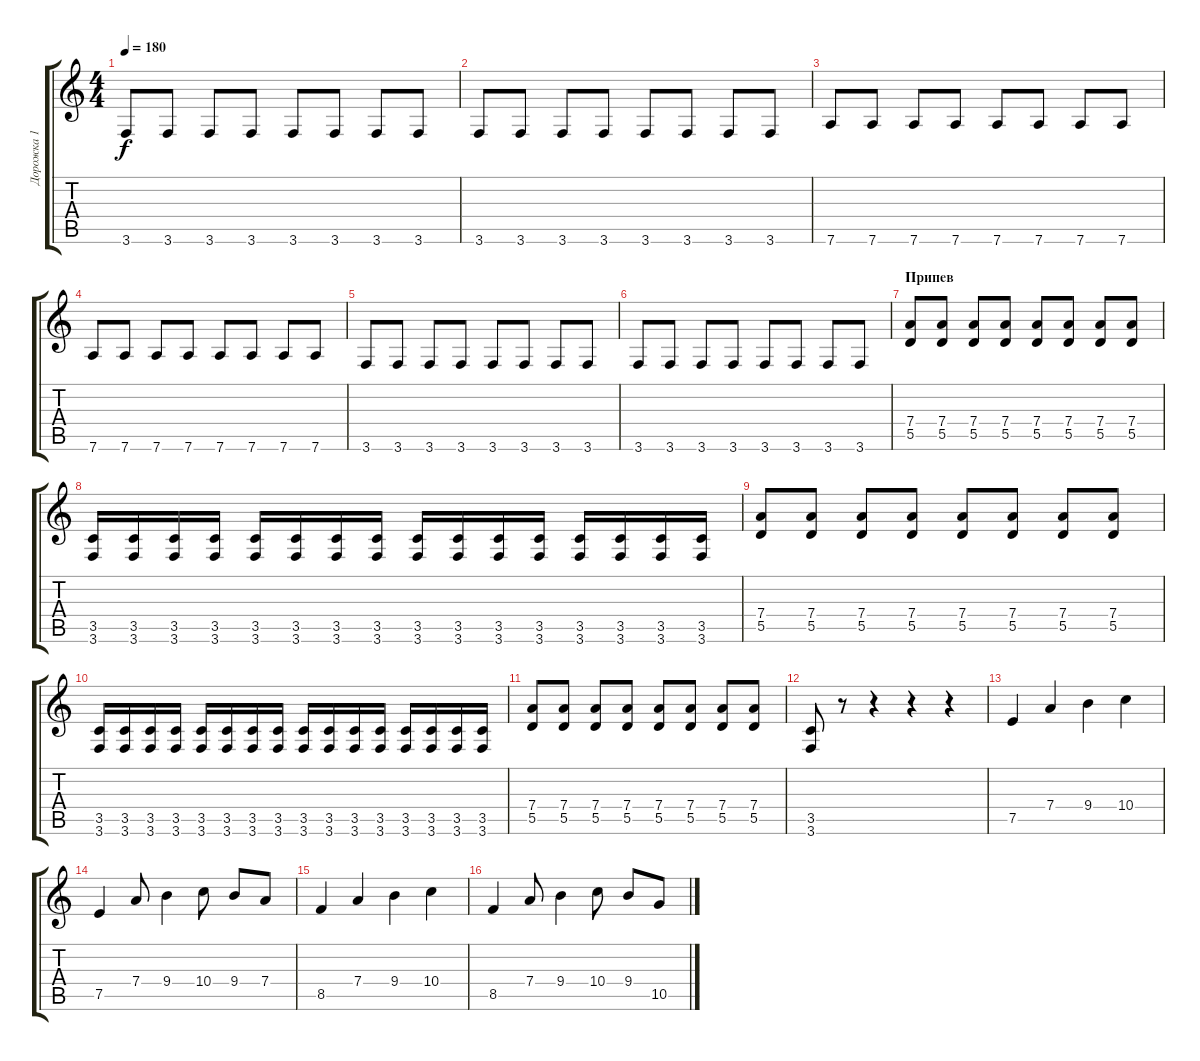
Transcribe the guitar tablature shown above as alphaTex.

\track ("Дорожка 1" "Дорожка 1") {instrument distortionguitar}
\staff {score tabs}
\tuning (E4 B3 G3 D3 A2 D2) {hide}
\ts (4 4)
\tempo 180
\clef g2
\ks c
3.6.8{dy f} 3.6.8 3.6.8 3.6.8 3.6.8 3.6.8 3.6.8 3.6.8 |
3.6.8 3.6.8 3.6.8 3.6.8 3.6.8 3.6.8 3.6.8 3.6.8 |
7.6.8 7.6.8 7.6.8 7.6.8 7.6.8 7.6.8 7.6.8 7.6.8 |
7.6.8 7.6.8 7.6.8 7.6.8 7.6.8 7.6.8 7.6.8 7.6.8 |
3.6.8 3.6.8 3.6.8 3.6.8 3.6.8 3.6.8 3.6.8 3.6.8 |
3.6.8 3.6.8 3.6.8 3.6.8 3.6.8 3.6.8 3.6.8 3.6.8 |
\section ("" "Припев")
(7.4 5.5).8 (7.4 5.5).8 (7.4 5.5).8 (7.4 5.5).8 (7.4 5.5).8 (7.4 5.5).8 (7.4 5.5).8 (7.4 5.5).8 |
(3.5 3.6).16 (3.5 3.6).16 (3.5 3.6).16 (3.5 3.6).16 (3.5 3.6).16 (3.5 3.6).16 (3.5 3.6).16 (3.5 3.6).16 (3.5 3.6).16 (3.5 3.6).16 (3.5 3.6).16 (3.5 3.6).16 (3.5 3.6).16 (3.5 3.6).16 (3.5 3.6).16 (3.5 3.6).16 |
(7.4 5.5).8 (7.4 5.5).8 (7.4 5.5).8 (7.4 5.5).8 (7.4 5.5).8 (7.4 5.5).8 (7.4 5.5).8 (7.4 5.5).8 |
(3.5 3.6).16 (3.5 3.6).16 (3.5 3.6).16 (3.5 3.6).16 (3.5 3.6).16 (3.5 3.6).16 (3.5 3.6).16 (3.5 3.6).16 (3.5 3.6).16 (3.5 3.6).16 (3.5 3.6).16 (3.5 3.6).16 (3.5 3.6).16 (3.5 3.6).16 (3.5 3.6).16 (3.5 3.6).16 |
(7.4 5.5).8 (7.4 5.5).8 (7.4 5.5).8 (7.4 5.5).8 (7.4 5.5).8 (7.4 5.5).8 (7.4 5.5).8 (7.4 5.5).8 |
(3.5 3.6).8 r.8 r.4 r.4 r.4 |
7.5.4 7.4.4 9.4.4 10.4.4 |
7.5.4 7.4.8 9.4.4 10.4.8 9.4.8 7.4.8 |
8.5.4 7.4.4 9.4.4 10.4.4 |
8.5.4 7.4.8 9.4.4 10.4.8 9.4.8 10.5.8
